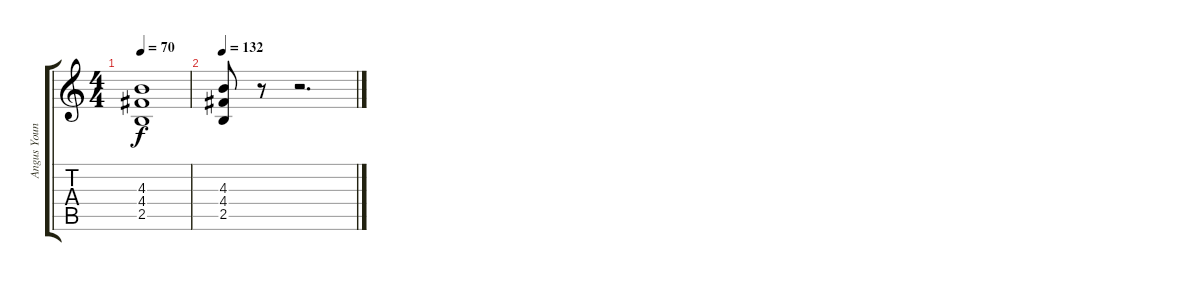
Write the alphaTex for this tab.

\track ("Angus Young" "Angus Youn") {instrument distortionguitar}
\staff {score tabs}
\tuning (E4 B3 G3 D3 A2 E2) {hide}
\ts (4 4)
\tempo 70
\clef g2
\ks c
(4.3{t} 4.4{t} 2.5{t}).1{dy f} |
\tempo 132
(4.3 4.4 2.5).8 r.8 r.2{d}
